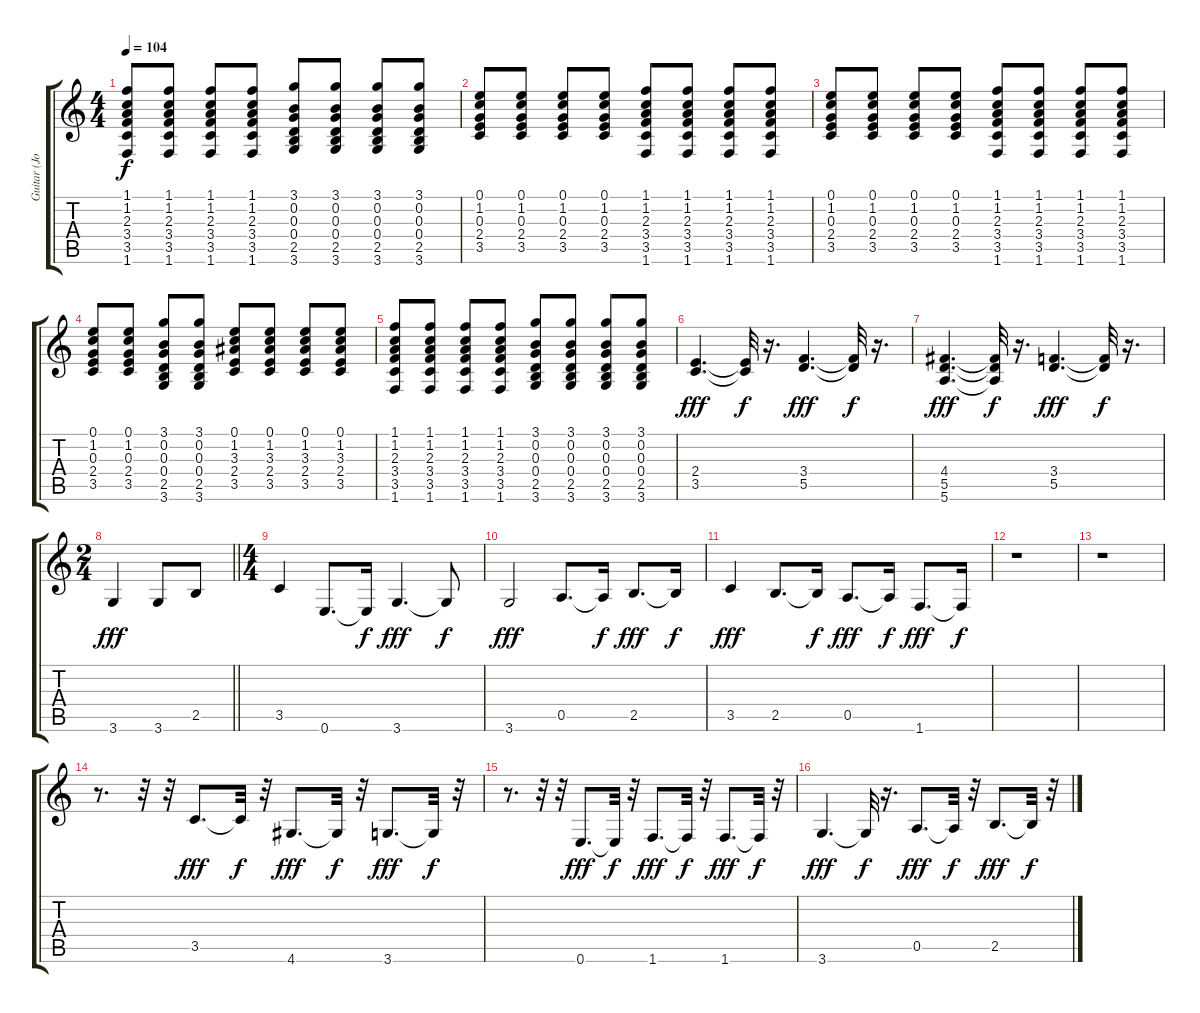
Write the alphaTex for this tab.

\track ("Guitar (John Flansburgh)" "Guitar (Jo") {instrument overdrivenguitar}
\staff {score tabs}
\tuning (E4 B3 G3 D3 A2 E2) {hide}
\ts (4 4)
\tempo 104
\clef g2
\ks c
(1.1 1.2 2.3 3.4 3.5 1.6).8{dy f} (1.1 1.2 2.3 3.4 3.5 1.6).8 (1.1 1.2 2.3 3.4 3.5 1.6).8 (1.1 1.2 2.3 3.4 3.5 1.6).8 (3.1 0.2 0.3 0.4 2.5 3.6).8 (3.1 0.2 0.3 0.4 2.5 3.6).8 (3.1 0.2 0.3 0.4 2.5 3.6).8 (3.1 0.2 0.3 0.4 2.5 3.6).8 |
(0.1 1.2 0.3 2.4 3.5).8 (0.1 1.2 0.3 2.4 3.5).8 (0.1 1.2 0.3 2.4 3.5).8 (0.1 1.2 0.3 2.4 3.5).8 (1.1 1.2 2.3 3.4 3.5 1.6).8 (1.1 1.2 2.3 3.4 3.5 1.6).8 (1.1 1.2 2.3 3.4 3.5 1.6).8 (1.1 1.2 2.3 3.4 3.5 1.6).8 |
(0.1 1.2 0.3 2.4 3.5).8 (0.1 1.2 0.3 2.4 3.5).8 (0.1 1.2 0.3 2.4 3.5).8 (0.1 1.2 0.3 2.4 3.5).8 (1.1 1.2 2.3 3.4 3.5 1.6).8 (1.1 1.2 2.3 3.4 3.5 1.6).8 (1.1 1.2 2.3 3.4 3.5 1.6).8 (1.1 1.2 2.3 3.4 3.5 1.6).8 |
(0.1 1.2 0.3 2.4 3.5).8 (0.1 1.2 0.3 2.4 3.5).8 (3.1 0.2 0.3 0.4 2.5 3.6).8 (3.1 0.2 0.3 0.4 2.5 3.6).8 (0.1 1.2 3.3 2.4 3.5).8 (0.1 1.2 3.3 2.4 3.5).8 (0.1 1.2 3.3 2.4 3.5).8 (0.1 1.2 3.3 2.4 3.5).8 |
(1.1 1.2 2.3 3.4 3.5 1.6).8 (1.1 1.2 2.3 3.4 3.5 1.6).8 (1.1 1.2 2.3 3.4 3.5 1.6).8 (1.1 1.2 2.3 3.4 3.5 1.6).8 (3.1 0.2 0.3 0.4 2.5 3.6).8 (3.1 0.2 0.3 0.4 2.5 3.6).8 (3.1 0.2 0.3 0.4 2.5 3.6).8 (3.1 0.2 0.3 0.4 2.5 3.6).8 |
(2.4 3.5).4{d dy fff} (2.4{t} 3.5{t}).32{dy f} r.16{d} (3.4 5.5).4{d dy fff} (3.4{t} 5.5{t}).32{dy f} r.16{d} |
(4.4 5.5 5.6).4{d dy fff} (4.4{t} 5.5{t} 5.6{t}).32{dy f} r.16{d} (3.4 5.5).4{d dy fff} (3.4{t} 5.5{t}).32{dy f} r.16{d} |
\ts (2 4)
\barLineRight lightlight
3.6.4{dy fff} 3.6.8 2.5.8 |
\ts (4 4)
3.5.4 0.6.8{d} 0.6{t}.16{dy f} 3.6.4{d dy fff} 3.6{t}.8{dy f} |
3.6.2{dy fff} 0.5.8{d} 0.5{t}.16{dy f} 2.5.8{d dy fff} 2.5{t}.16{dy f} |
3.5.4{dy fff} 2.5.8{d} 2.5{t}.16{dy f} 0.5.8{d dy fff} 0.5{t}.16{dy f} 1.6.8{d dy fff} 1.6{t}.16{dy f} |
r.1 |
r.1 |
r.8{d} r.32 r.32 3.5.8{d dy fff} 3.5{t}.32{dy f} r.32 4.6.8{d dy fff} 4.6{t}.32{dy f} r.32 3.6.8{d dy fff} 3.6{t}.32{dy f} r.32 |
r.8{d} r.32 r.32 0.6.8{d dy fff} 0.6{t}.32{dy f} r.32 1.6.8{d dy fff} 1.6{t}.32{dy f} r.32 1.6.8{d dy fff} 1.6{t}.32{dy f} r.32 |
3.6.4{d dy fff} 3.6{t}.32{dy f} r.16{d} 0.5.8{d dy fff} 0.5{t}.32{dy f} r.32 2.5.8{d dy fff} 2.5{t}.32{dy f} r.32
